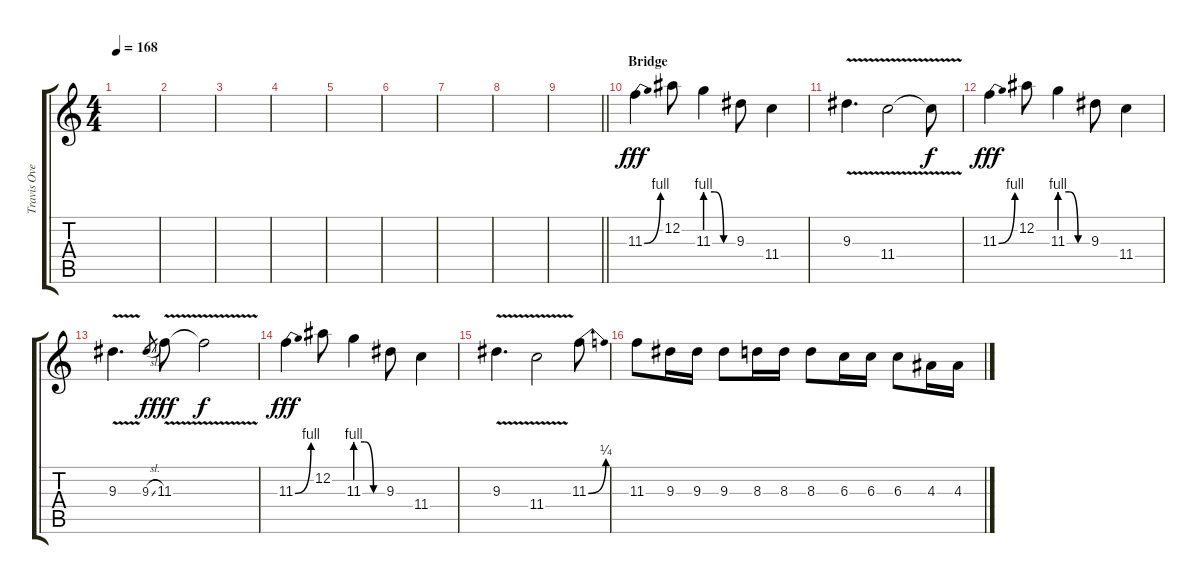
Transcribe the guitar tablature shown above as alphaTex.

\track ("Travis Overdub" "Travis Ove") {instrument overdrivenguitar}
\staff {score tabs}
\tuning (Eb4 Bb3 Gb3 Db3 Ab2 Eb2) {hide}
\ts (4 4)
\tempo 168
\clef g2
\ks c
|
|
|
|
|
|
|
|
\barLineRight lightlight
|
\section ("" "Bridge")
11.3{be (bend 0 0 60 4)}.4{dy fff volume 16} 12.2.8 11.3{be (custom 0 4 20 4 40 0 60 0)}.4 9.3.8 11.4.4 |
9.3{v}.4{d} 11.4{v}.2 11.4{t}.8{dy f} |
11.3{be (bend 0 0 60 4)}.4{dy fff} 12.2.8 11.3{be (custom 0 4 20 4 40 0 60 0)}.4 9.3.8 11.4.4 |
9.3{v}.4{d} 9.3{sl}.8{gr dy f} 11.3{v}.8{dy fff} 11.3{t}.2{dy f} |
11.3{be (bend 0 0 60 4)}.4{dy fff} 12.2.8 11.3{be (custom 0 4 20 4 40 0 60 0)}.4 9.3.8 11.4.4 |
9.3{v}.4{d} 11.4{v}.2 11.3{be (bend 0 0 60 1)}.8 |
11.3.8 9.3.16 9.3.16 9.3.8 8.3.16 8.3.16 8.3.8 6.3.16 6.3.16 6.3.8 4.3.16 4.3.16
